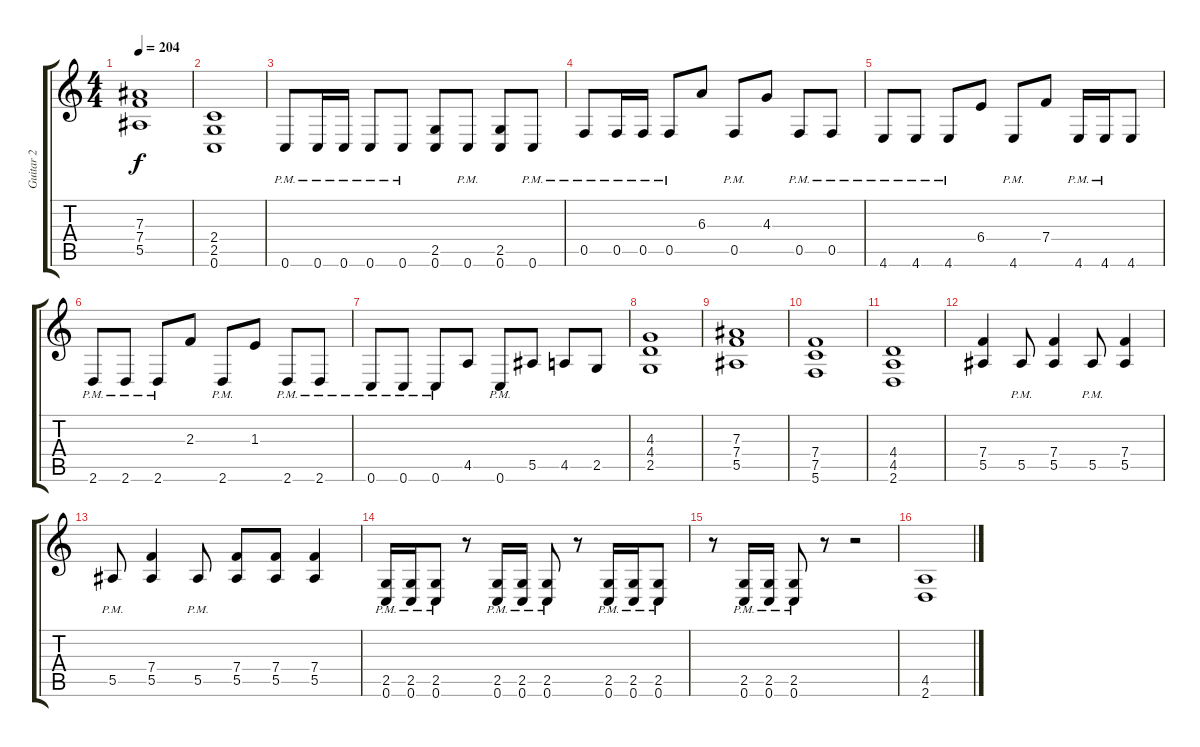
\track ("Guitar 2" "Guitar 2") {instrument distortionguitar}
\staff {score tabs}
\tuning (C4 G3 Eb3 Bb2 F2 C2) {hide}
\ts (4 4)
\tempo 204
\clef g2
\ks c
(7.3{t} 7.4{t} 5.5{t}).1{dy f} |
(2.4 2.5 0.6).1 |
0.6{pm}.8 0.6{pm}.16 0.6{pm}.16 0.6{pm}.8 0.6{pm}.8 (2.5 0.6).8 0.6{pm}.8 (2.5 0.6).8 0.6{pm}.8 |
0.5{pm}.8 0.5{pm}.16 0.5{pm}.16 0.5{pm}.8 6.3.8 0.5{pm}.8 4.3.8 0.5{pm}.8 0.5{pm}.8 |
4.6{pm}.8 4.6{pm}.8 4.6{pm}.8 6.4.8 4.6{pm}.8 7.4.8 4.6{pm}.16 4.6{pm}.16 4.6.8 |
2.6{pm}.8 2.6{pm}.8 2.6{pm}.8 2.3.8 2.6{pm}.8 1.3.8 2.6{pm}.8 2.6{pm}.8 |
0.6{pm}.8 0.6{pm}.8 0.6{pm}.8 4.5.8 0.6{pm}.8 5.5.8 4.5.8 2.5.8 |
(4.3 4.4 2.5).1 |
(7.3 7.4 5.5).1 |
(7.4 7.5 5.6).1 |
(4.4 4.5 2.6).1 |
(7.4 5.5).4 5.5{pm}.8 (7.4 5.5).4 5.5{pm}.8 (7.4 5.5).4 |
5.5{pm}.8 (7.4 5.5).4 5.5{pm}.8 (7.4 5.5).8 (7.4 5.5).8 (7.4 5.5).4 |
(2.5{pm} 0.6{pm}).16 (2.5{pm} 0.6{pm}).16 (2.5{pm} 0.6{pm}).8 r.8 (2.5{pm} 0.6{pm}).16 (2.5{pm} 0.6{pm}).16 (2.5{pm} 0.6{pm}).8 r.8 (2.5{pm} 0.6{pm}).16 (2.5{pm} 0.6{pm}).16 (2.5{pm} 0.6{pm}).8 |
r.8 (2.5{pm} 0.6{pm}).16 (2.5{pm} 0.6{pm}).16 (2.5{pm} 0.6{pm}).8 r.8 r.2 |
(4.5 2.6).1
